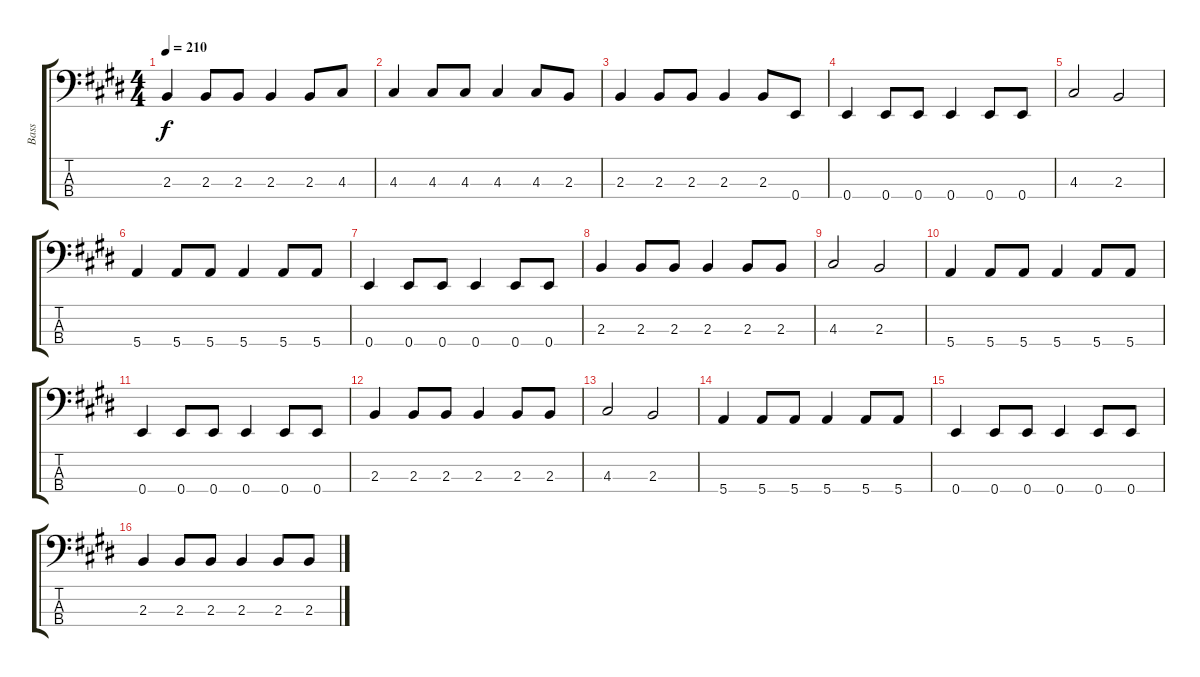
\track ("Bass" "Bass") {instrument electricbassfinger}
\staff {score tabs}
\tuning (G2 D2 A1 E1) {hide}
\ts (4 4)
\tempo 210
\clef f4
\ks e
2.3.4{dy f} 2.3.8 2.3.8 2.3.4 2.3.8 4.3.8 |
4.3.4 4.3.8 4.3.8 4.3.4 4.3.8 2.3.8 |
2.3.4 2.3.8 2.3.8 2.3.4 2.3.8 0.4.8 |
0.4.4 0.4.8 0.4.8 0.4.4 0.4.8 0.4.8 |
4.3.2 2.3.2 |
5.4.4 5.4.8 5.4.8 5.4.4 5.4.8 5.4.8 |
0.4.4 0.4.8 0.4.8 0.4.4 0.4.8 0.4.8 |
2.3.4 2.3.8 2.3.8 2.3.4 2.3.8 2.3.8 |
4.3.2 2.3.2 |
5.4.4 5.4.8 5.4.8 5.4.4 5.4.8 5.4.8 |
0.4.4 0.4.8 0.4.8 0.4.4 0.4.8 0.4.8 |
2.3.4 2.3.8 2.3.8 2.3.4 2.3.8 2.3.8 |
4.3.2 2.3.2 |
5.4.4 5.4.8 5.4.8 5.4.4 5.4.8 5.4.8 |
0.4.4 0.4.8 0.4.8 0.4.4 0.4.8 0.4.8 |
2.3.4 2.3.8 2.3.8 2.3.4 2.3.8 2.3.8
